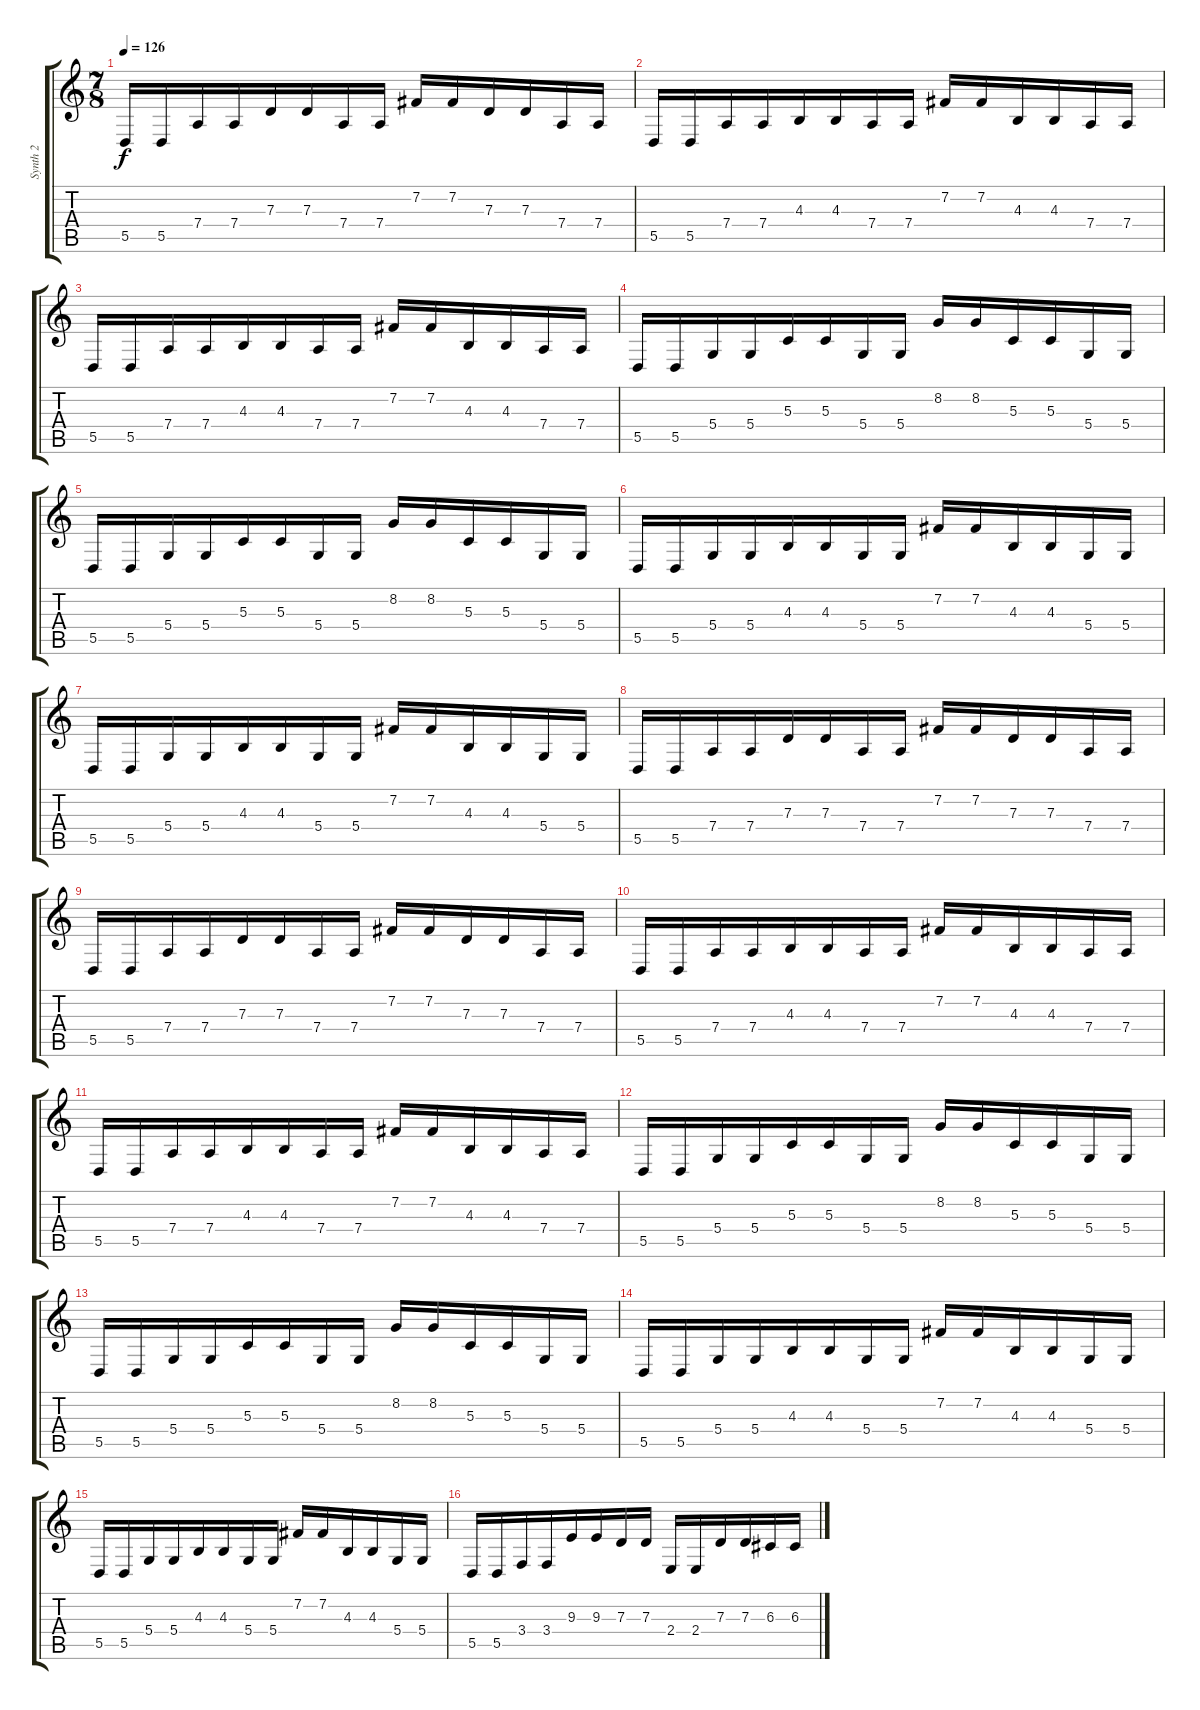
\track ("Synth 2" "Synth 2") {instrument lead8bassandlead}
\staff {score tabs}
\tuning (E4 B3 G3 D3 A2 E2) {hide}
\ts (7 8)
\tempo 126
\clef g2
\ks c
5.5.16{dy f} 5.5.16 7.4.16 7.4.16 7.3.16 7.3.16 7.4.16 7.4.16 7.2.16 7.2.16 7.3.16 7.3.16 7.4.16 7.4.16 |
5.5.16 5.5.16 7.4.16 7.4.16 4.3.16 4.3.16 7.4.16 7.4.16 7.2.16 7.2.16 4.3.16 4.3.16 7.4.16 7.4.16 |
5.5.16 5.5.16 7.4.16 7.4.16 4.3.16 4.3.16 7.4.16 7.4.16 7.2.16 7.2.16 4.3.16 4.3.16 7.4.16 7.4.16 |
5.5.16 5.5.16 5.4.16 5.4.16 5.3.16 5.3.16 5.4.16 5.4.16 8.2.16 8.2.16 5.3.16 5.3.16 5.4.16 5.4.16 |
5.5.16 5.5.16 5.4.16 5.4.16 5.3.16 5.3.16 5.4.16 5.4.16 8.2.16 8.2.16 5.3.16 5.3.16 5.4.16 5.4.16 |
5.5.16 5.5.16 5.4.16 5.4.16 4.3.16 4.3.16 5.4.16 5.4.16 7.2.16 7.2.16 4.3.16 4.3.16 5.4.16 5.4.16 |
5.5.16 5.5.16 5.4.16 5.4.16 4.3.16 4.3.16 5.4.16 5.4.16 7.2.16 7.2.16 4.3.16 4.3.16 5.4.16 5.4.16 |
5.5.16 5.5.16 7.4.16 7.4.16 7.3.16 7.3.16 7.4.16 7.4.16 7.2.16 7.2.16 7.3.16 7.3.16 7.4.16 7.4.16 |
5.5.16 5.5.16 7.4.16 7.4.16 7.3.16 7.3.16 7.4.16 7.4.16 7.2.16 7.2.16 7.3.16 7.3.16 7.4.16 7.4.16 |
5.5.16 5.5.16 7.4.16 7.4.16 4.3.16 4.3.16 7.4.16 7.4.16 7.2.16 7.2.16 4.3.16 4.3.16 7.4.16 7.4.16 |
5.5.16 5.5.16 7.4.16 7.4.16 4.3.16 4.3.16 7.4.16 7.4.16 7.2.16 7.2.16 4.3.16 4.3.16 7.4.16 7.4.16 |
5.5.16 5.5.16 5.4.16 5.4.16 5.3.16 5.3.16 5.4.16 5.4.16 8.2.16 8.2.16 5.3.16 5.3.16 5.4.16 5.4.16 |
5.5.16 5.5.16 5.4.16 5.4.16 5.3.16 5.3.16 5.4.16 5.4.16 8.2.16 8.2.16 5.3.16 5.3.16 5.4.16 5.4.16 |
5.5.16 5.5.16 5.4.16 5.4.16 4.3.16 4.3.16 5.4.16 5.4.16 7.2.16 7.2.16 4.3.16 4.3.16 5.4.16 5.4.16 |
5.5.16 5.5.16 5.4.16 5.4.16 4.3.16 4.3.16 5.4.16 5.4.16 7.2.16 7.2.16 4.3.16 4.3.16 5.4.16 5.4.16 |
5.5.16 5.5.16 3.4.16 3.4.16 9.3.16 9.3.16 7.3.16 7.3.16 2.4.16 2.4.16 7.3.16 7.3.16 6.3.16 6.3.16
